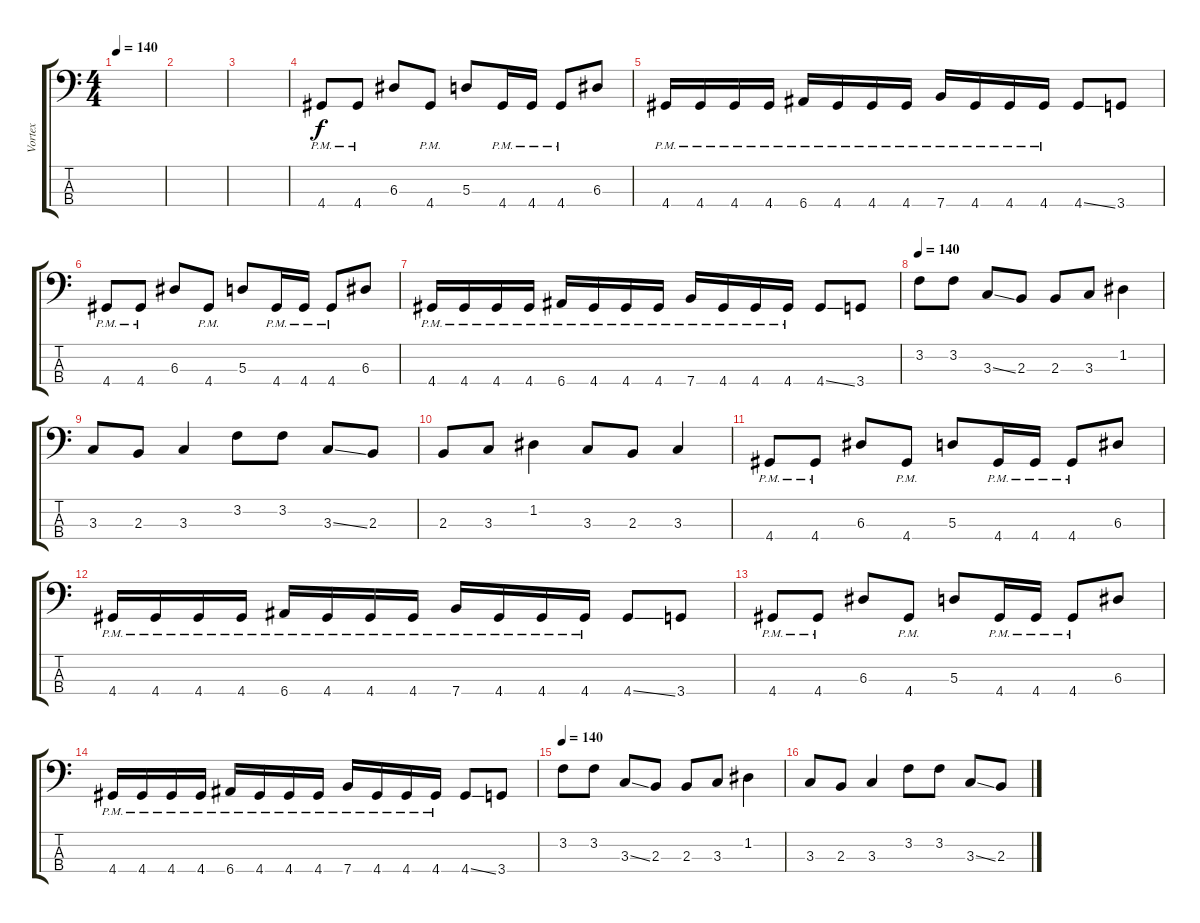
\track ("Vortex" "Vortex") {instrument electricbassfinger}
\staff {score tabs}
\tuning (G2 D2 A1 E1) {hide}
\ts (4 4)
\tempo 140
\clef f4
\ks c
|
|
|
4.4{pm}.8 4.4{pm}.8 6.3.8 4.4{pm}.8 5.3.8 4.4{pm}.16 4.4{pm}.16 4.4{pm}.8 6.3.8 |
4.4{pm}.16 4.4{pm}.16 4.4{pm}.16 4.4{pm}.16 6.4{pm}.16 4.4{pm}.16 4.4{pm}.16 4.4{pm}.16 7.4{pm}.16 4.4{pm}.16 4.4{pm}.16 4.4{pm}.16 4.4{ss}.8 3.4.8 |
4.4{pm}.8 4.4{pm}.8 6.3.8 4.4{pm}.8 5.3.8 4.4{pm}.16 4.4{pm}.16 4.4{pm}.8 6.3.8 |
4.4{pm}.16 4.4{pm}.16 4.4{pm}.16 4.4{pm}.16 6.4{pm}.16 4.4{pm}.16 4.4{pm}.16 4.4{pm}.16 7.4{pm}.16 4.4{pm}.16 4.4{pm}.16 4.4{pm}.16 4.4{ss}.8 3.4.8 |
\tempo 140
3.2.8 3.2.8 3.3{ss}.8 2.3.8 2.3.8 3.3.8 1.2.4 |
3.3.8 2.3.8 3.3.4 3.2.8 3.2.8 3.3{ss}.8 2.3.8 |
2.3.8 3.3.8 1.2.4 3.3.8 2.3.8 3.3.4 |
4.4{pm}.8 4.4{pm}.8 6.3.8 4.4{pm}.8 5.3.8 4.4{pm}.16 4.4{pm}.16 4.4{pm}.8 6.3.8 |
4.4{pm}.16 4.4{pm}.16 4.4{pm}.16 4.4{pm}.16 6.4{pm}.16 4.4{pm}.16 4.4{pm}.16 4.4{pm}.16 7.4{pm}.16 4.4{pm}.16 4.4{pm}.16 4.4{pm}.16 4.4{ss}.8 3.4.8 |
4.4{pm}.8 4.4{pm}.8 6.3.8 4.4{pm}.8 5.3.8 4.4{pm}.16 4.4{pm}.16 4.4{pm}.8 6.3.8 |
4.4{pm}.16 4.4{pm}.16 4.4{pm}.16 4.4{pm}.16 6.4{pm}.16 4.4{pm}.16 4.4{pm}.16 4.4{pm}.16 7.4{pm}.16 4.4{pm}.16 4.4{pm}.16 4.4{pm}.16 4.4{ss}.8 3.4.8 |
\tempo 140
3.2.8 3.2.8 3.3{ss}.8 2.3.8 2.3.8 3.3.8 1.2.4 |
3.3.8 2.3.8 3.3.4 3.2.8 3.2.8 3.3{ss}.8 2.3.8
